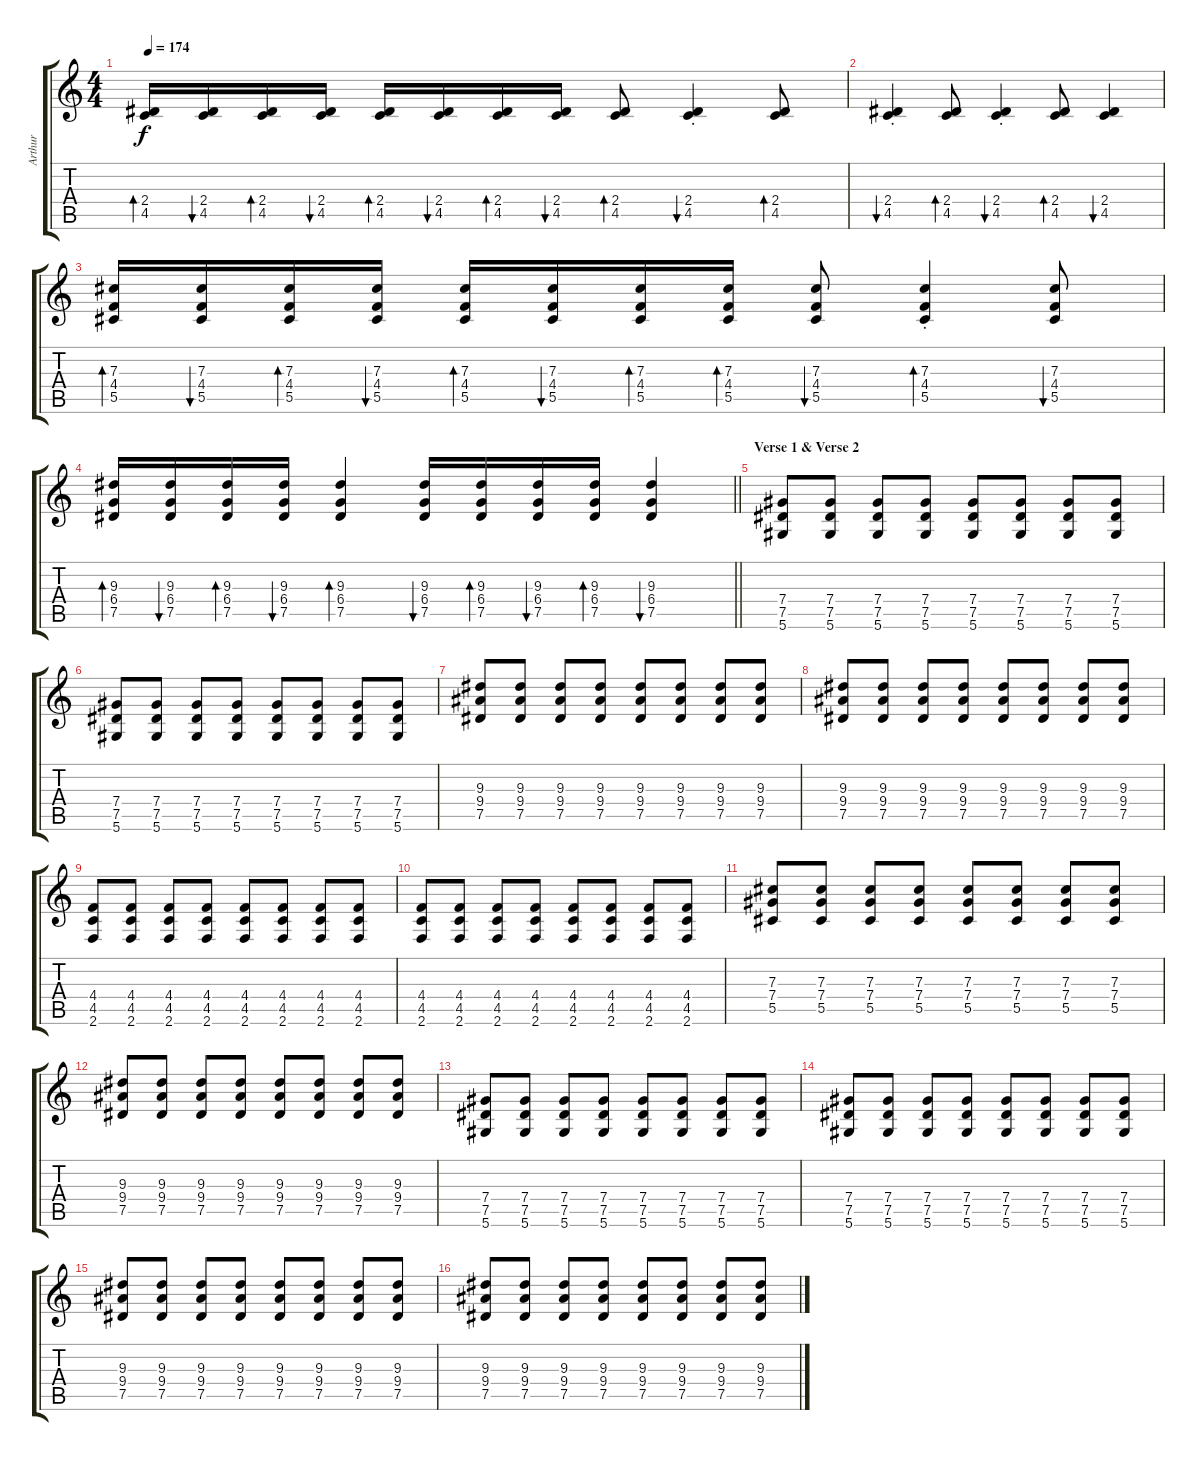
\track ("Arthur" "Arthur") {instrument distortionguitar}
\staff {score tabs}
\tuning (Eb4 Bb3 Gb3 Db3 Ab2 Eb2) {hide}
\ts (4 4)
\tempo 174
\clef g2
\ks c
(2.4 4.5).16{bd 60 dy f} (2.4 4.5).16{bu 60} (2.4 4.5).16{bd 60} (2.4 4.5).16{bu 60} (2.4 4.5).16{bd 60} (2.4 4.5).16{bu 60} (2.4 4.5).16{bd 60} (2.4 4.5).16{bu 60} (2.4 4.5).8{bd 60} (2.4{st} 4.5{st}).4{bu 60} (2.4 4.5).8{bd 60} |
(2.4{st} 4.5{st}).4{bu 60} (2.4 4.5).8{bd 60} (2.4{st} 4.5{st}).4{bu 60} (2.4 4.5).8{bd 60} (2.4 4.5).4{bu 60} |
(7.3 4.4 5.5).16{bd 60} (7.3 4.4 5.5).16{bu 60} (7.3 4.4 5.5).16{bd 60} (7.3 4.4 5.5).16{bu 60} (7.3 4.4 5.5).16{bd 60} (7.3 4.4 5.5).16{bu 60} (7.3 4.4 5.5).16{bd 60} (7.3 4.4 5.5).16{bd 60} (7.3 4.4 5.5).8{bu 60} (7.3{st} 4.4{st} 5.5{st}).4{bd 60} (7.3 4.4 5.5).8{bu 60} |
\barLineRight lightlight
(9.3 6.4 7.5).16{bd 60} (9.3 6.4 7.5).16{bu 60} (9.3 6.4 7.5).16{bd 60} (9.3 6.4 7.5).16{bu 60} (9.3 6.4 7.5).4{bd 60} (9.3 6.4 7.5).16{bu 60} (9.3 6.4 7.5).16{bd 60} (9.3 6.4 7.5).16{bu 60} (9.3 6.4 7.5).16{bd 60} (9.3 6.4 7.5).4{bu 60} |
\section ("" "Verse 1 & Verse 2")
(7.4 7.5 5.6).8 (7.4 7.5 5.6).8 (7.4 7.5 5.6).8 (7.4 7.5 5.6).8 (7.4 7.5 5.6).8 (7.4 7.5 5.6).8 (7.4 7.5 5.6).8 (7.4 7.5 5.6).8 |
(7.4 7.5 5.6).8 (7.4 7.5 5.6).8 (7.4 7.5 5.6).8 (7.4 7.5 5.6).8 (7.4 7.5 5.6).8 (7.4 7.5 5.6).8 (7.4 7.5 5.6).8 (7.4 7.5 5.6).8 |
(9.3 9.4 7.5).8 (9.3 9.4 7.5).8 (9.3 9.4 7.5).8 (9.3 9.4 7.5).8 (9.3 9.4 7.5).8 (9.3 9.4 7.5).8 (9.3 9.4 7.5).8 (9.3 9.4 7.5).8 |
(9.3 9.4 7.5).8 (9.3 9.4 7.5).8 (9.3 9.4 7.5).8 (9.3 9.4 7.5).8 (9.3 9.4 7.5).8 (9.3 9.4 7.5).8 (9.3 9.4 7.5).8 (9.3 9.4 7.5).8 |
(4.4 4.5 2.6).8 (4.4 4.5 2.6).8 (4.4 4.5 2.6).8 (4.4 4.5 2.6).8 (4.4 4.5 2.6).8 (4.4 4.5 2.6).8 (4.4 4.5 2.6).8 (4.4 4.5 2.6).8 |
(4.4 4.5 2.6).8 (4.4 4.5 2.6).8 (4.4 4.5 2.6).8 (4.4 4.5 2.6).8 (4.4 4.5 2.6).8 (4.4 4.5 2.6).8 (4.4 4.5 2.6).8 (4.4 4.5 2.6).8 |
(7.3 7.4 5.5).8 (7.3 7.4 5.5).8 (7.3 7.4 5.5).8 (7.3 7.4 5.5).8 (7.3 7.4 5.5).8 (7.3 7.4 5.5).8 (7.3 7.4 5.5).8 (7.3 7.4 5.5).8 |
(9.3 9.4 7.5).8 (9.3 9.4 7.5).8 (9.3 9.4 7.5).8 (9.3 9.4 7.5).8 (9.3 9.4 7.5).8 (9.3 9.4 7.5).8 (9.3 9.4 7.5).8 (9.3 9.4 7.5).8 |
(7.4 7.5 5.6).8 (7.4 7.5 5.6).8 (7.4 7.5 5.6).8 (7.4 7.5 5.6).8 (7.4 7.5 5.6).8 (7.4 7.5 5.6).8 (7.4 7.5 5.6).8 (7.4 7.5 5.6).8 |
(7.4 7.5 5.6).8 (7.4 7.5 5.6).8 (7.4 7.5 5.6).8 (7.4 7.5 5.6).8 (7.4 7.5 5.6).8 (7.4 7.5 5.6).8 (7.4 7.5 5.6).8 (7.4 7.5 5.6).8 |
(9.3 9.4 7.5).8 (9.3 9.4 7.5).8 (9.3 9.4 7.5).8 (9.3 9.4 7.5).8 (9.3 9.4 7.5).8 (9.3 9.4 7.5).8 (9.3 9.4 7.5).8 (9.3 9.4 7.5).8 |
(9.3 9.4 7.5).8 (9.3 9.4 7.5).8 (9.3 9.4 7.5).8 (9.3 9.4 7.5).8 (9.3 9.4 7.5).8 (9.3 9.4 7.5).8 (9.3 9.4 7.5).8 (9.3 9.4 7.5).8
